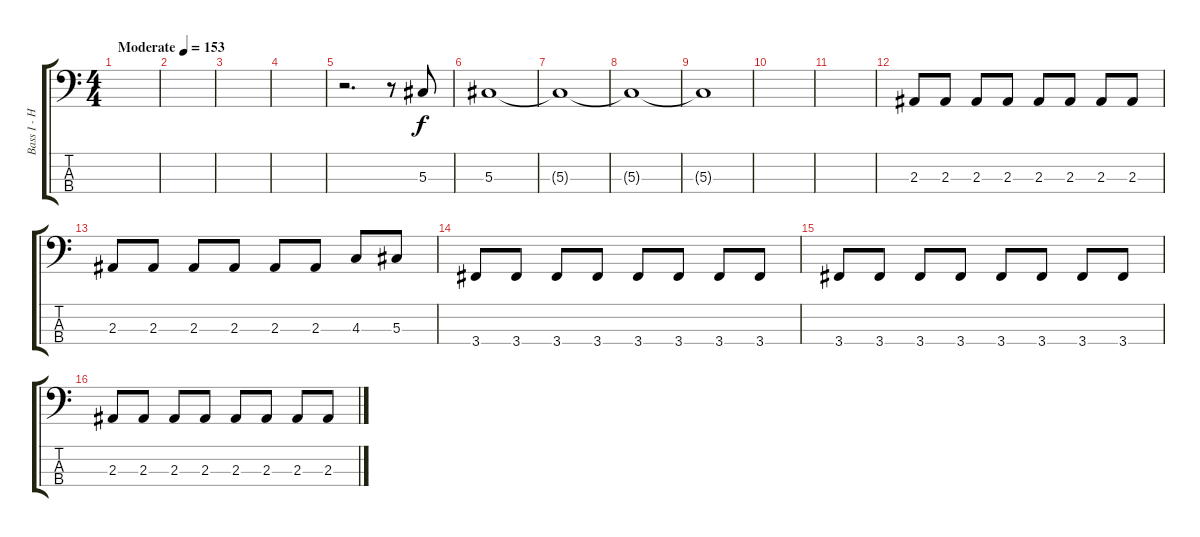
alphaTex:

\track ("Bass I - Hunter" "Bass I - H") {instrument electricbasspick}
\staff {score tabs}
\tuning (Gb2 Db2 Ab1 Eb1) {hide}
\ts (4 4)
\tempo (153 "Moderate")
\clef f4
\ks c
|
|
|
|
r.2{d} r.8 5.3.8 |
5.3.1 |
5.3{t}.1 |
5.3{t}.1 |
5.3{t}.1 |
|
|
2.3.8 2.3.8 2.3.8 2.3.8 2.3.8 2.3.8 2.3.8 2.3.8 |
2.3.8 2.3.8 2.3.8 2.3.8 2.3.8 2.3.8 4.3.8 5.3.8 |
3.4.8 3.4.8 3.4.8 3.4.8 3.4.8 3.4.8 3.4.8 3.4.8 |
3.4.8 3.4.8 3.4.8 3.4.8 3.4.8 3.4.8 3.4.8 3.4.8 |
2.3.8 2.3.8 2.3.8 2.3.8 2.3.8 2.3.8 2.3.8 2.3.8
